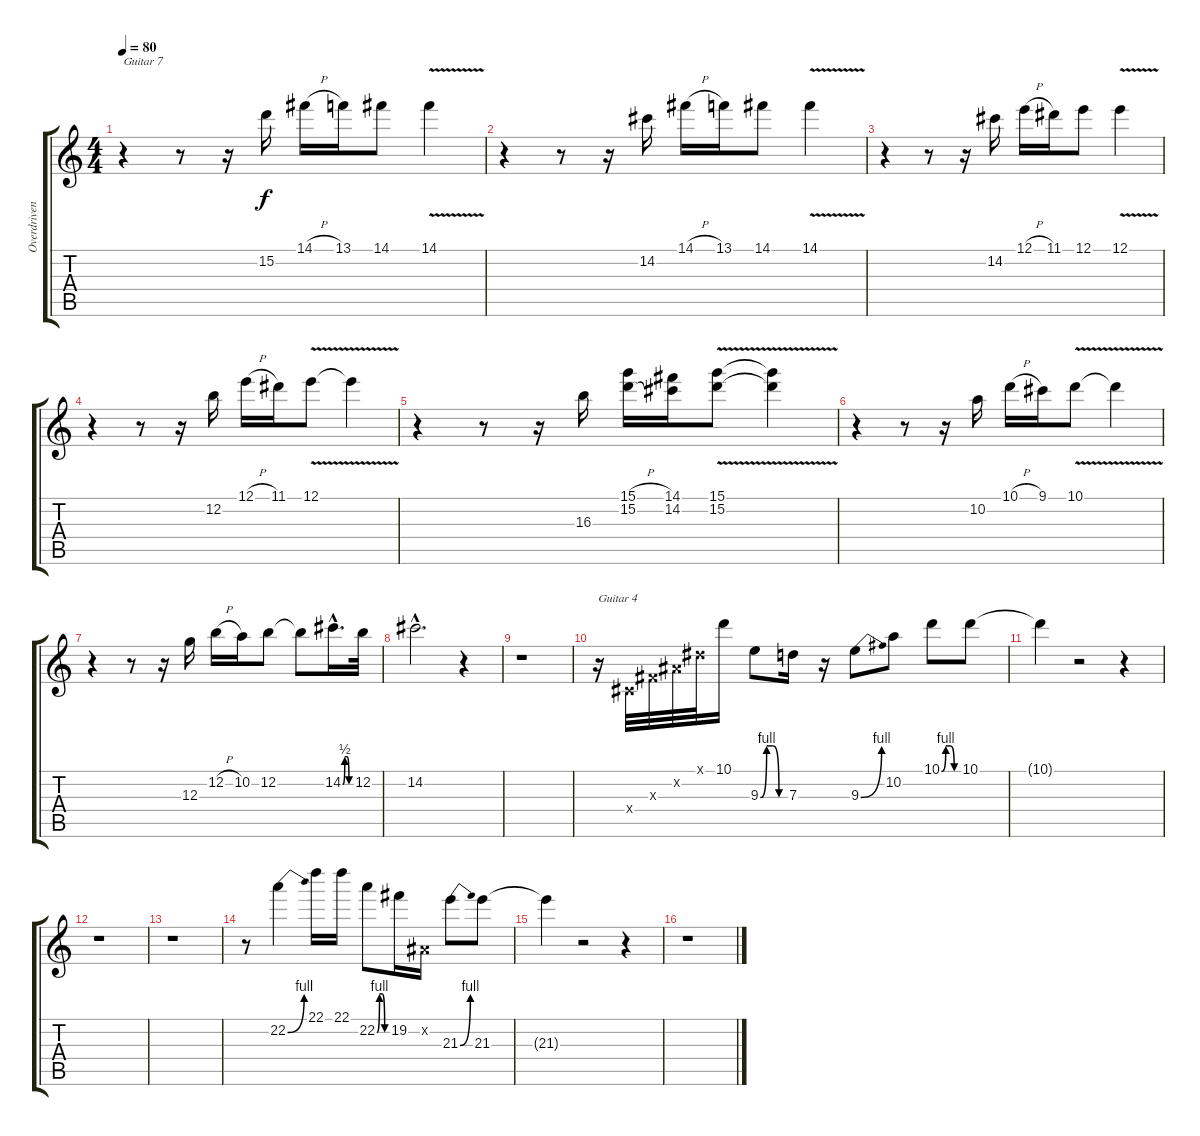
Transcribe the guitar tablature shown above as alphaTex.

\track ("Overdriven Guitar" "Overdriven") {instrument overdrivenguitar}
\staff {score tabs}
\tuning (E4 B3 G3 D3 A2 E2) {hide}
\ts (4 4)
\tempo 80
\clef g2
\ks c
r.4{txt "Guitar 7" dy f} r.8 r.16 15.2.16 14.1{h}.16 13.1.16 14.1.8 14.1{v}.4 |
r.4 r.8 r.16 14.2.16 14.1{h}.16 13.1.16 14.1.8 14.1{v}.4 |
r.4 r.8 r.16 14.2.16 12.1{h}.16 11.1.16 12.1.8 12.1{v}.4 |
r.4 r.8 r.16 12.2.16 12.1{h}.16 11.1.16 12.1{v}.8 12.1{t}.4 |
r.4 r.8 r.16 16.3.16 (15.1{h} 15.2{h}).16 (14.1 14.2).16 (15.1{v} 15.2{v}).8 (15.1{t} 15.2{t}).4 |
r.4 r.8 r.16 10.2.16 10.1{h}.16 9.1.16 10.1{v}.8 10.1{t}.4 |
r.4 r.8 r.16 12.3.16 12.2{h}.16 10.2.16 12.2.8 12.2{t}.8 14.2{be (custom 0 0 15 2 30 2 45 0 60 0) hac}.16{d} 12.2.32 |
14.2{hac}.2{d} r.4 |
r.1 |
r.16{txt "Guitar 4"} -1.4{x}.32 -1.3{x}.32 -1.2{x}.32 -1.1{x}.32 10.1.16 9.3{be (custom 0 0 15 4 30 4 45 0 60 0)}.8 7.3.16 r.16 9.3{be (bend 0 0 60 4)}.8 10.2.8 10.1{be (custom 0 0 15 4 30 4 45 0 60 0)}.8 10.1.8 |
10.1{t}.4 r.2 r.4 |
r.1 |
r.1 |
r.8 22.2{be (bend 0 0 60 4)}.4 22.1.16 22.1.16 22.2{be (custom 0 0 15 4 30 4 45 0 60 0)}.8 19.2.16 -1.2{x}.16 21.3{be (bend 0 0 60 4)}.8 21.3.8 |
21.3{t}.4 r.2 r.4 |
r.1
